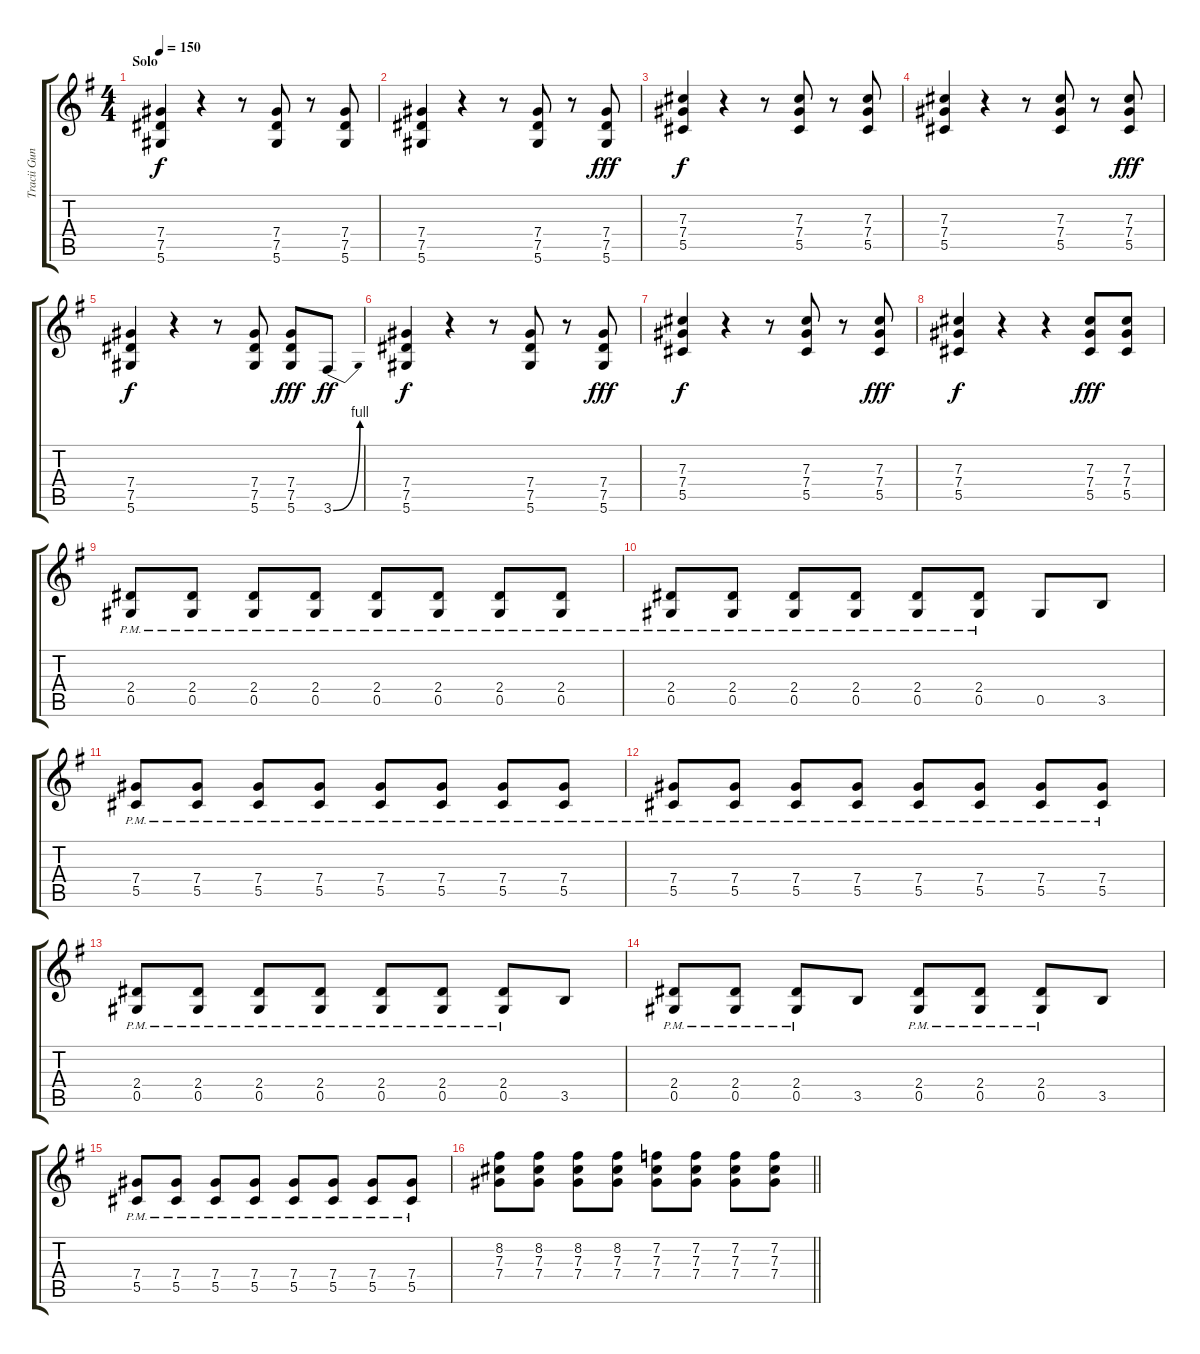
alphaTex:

\track ("Tracii Guns - Rhytm Guitar" "Tracii Gun") {instrument distortionguitar}
\staff {score tabs}
\tuning (Eb4 Bb3 Gb3 Db3 Ab2 Eb2) {hide}
\ts (4 4)
\section ("" "Solo")
\tempo 150
\clef g2
\ks g
(7.4 7.5 5.6).4{dy f} r.4 r.8 (7.4 7.5 5.6).8 r.8 (7.4 7.5 5.6).8 |
(7.4 7.5 5.6).4 r.4 r.8 (7.4 7.5 5.6).8 r.8 (7.4 7.5 5.6).8{dy fff} |
(7.3 7.4 5.5).4{dy f} r.4 r.8 (7.3 7.4 5.5).8 r.8 (7.3 7.4 5.5).8 |
(7.3 7.4 5.5).4 r.4 r.8 (7.3 7.4 5.5).8 r.8 (7.3 7.4 5.5).8{dy fff} |
(7.4 7.5 5.6).4{dy f} r.4 r.8 (7.4 7.5 5.6).8 (7.4 7.5 5.6).8{dy fff} 3.6{be (bend 0 0 60 4)}.8{dy ff} |
(7.4 7.5 5.6).4{dy f} r.4 r.8 (7.4 7.5 5.6).8 r.8 (7.4 7.5 5.6).8{dy fff} |
(7.3 7.4 5.5).4{dy f} r.4 r.8 (7.3 7.4 5.5).8 r.8 (7.3 7.4 5.5).8{dy fff} |
(7.3 7.4 5.5).4{dy f} r.4 r.4 (7.3 7.4 5.5).8{dy fff} (7.3 7.4 5.5).8 |
(2.4{pm} 0.5{pm}).8 (2.4{pm} 0.5{pm}).8 (2.4{pm} 0.5{pm}).8 (2.4{pm} 0.5{pm}).8 (2.4{pm} 0.5{pm}).8 (2.4{pm} 0.5{pm}).8 (2.4{pm} 0.5{pm}).8 (2.4{pm} 0.5{pm}).8 |
(2.4{pm} 0.5{pm}).8 (2.4{pm} 0.5{pm}).8 (2.4{pm} 0.5{pm}).8 (2.4{pm} 0.5{pm}).8 (2.4{pm} 0.5{pm}).8 (2.4{pm} 0.5{pm}).8 0.5.8 3.5.8 |
(7.4{pm} 5.5{pm}).8 (7.4{pm} 5.5{pm}).8 (7.4{pm} 5.5{pm}).8 (7.4{pm} 5.5{pm}).8 (7.4{pm} 5.5{pm}).8 (7.4{pm} 5.5{pm}).8 (7.4{pm} 5.5{pm}).8 (7.4{pm} 5.5{pm}).8 |
(7.4{pm} 5.5{pm}).8 (7.4{pm} 5.5{pm}).8 (7.4{pm} 5.5{pm}).8 (7.4{pm} 5.5{pm}).8 (7.4{pm} 5.5{pm}).8 (7.4{pm} 5.5{pm}).8 (7.4{pm} 5.5{pm}).8 (7.4{pm} 5.5{pm}).8 |
(2.4{pm} 0.5{pm}).8 (2.4{pm} 0.5{pm}).8 (2.4{pm} 0.5{pm}).8 (2.4{pm} 0.5{pm}).8 (2.4{pm} 0.5{pm}).8 (2.4{pm} 0.5{pm}).8 (2.4{pm} 0.5{pm}).8 3.5.8 |
(2.4{pm} 0.5{pm}).8 (2.4{pm} 0.5{pm}).8 (2.4{pm} 0.5{pm}).8 3.5.8 (2.4{pm} 0.5{pm}).8 (2.4{pm} 0.5{pm}).8 (2.4{pm} 0.5{pm}).8 3.5.8 |
(7.4{pm} 5.5{pm}).8 (7.4{pm} 5.5{pm}).8 (7.4{pm} 5.5{pm}).8 (7.4{pm} 5.5{pm}).8 (7.4{pm} 5.5{pm}).8 (7.4{pm} 5.5{pm}).8 (7.4{pm} 5.5{pm}).8 (7.4{pm} 5.5{pm}).8 |
\barLineRight lightlight
(8.2 7.3 7.4).8 (8.2 7.3 7.4).8 (8.2 7.3 7.4).8 (8.2 7.3 7.4).8 (7.2 7.3 7.4).8 (7.2 7.3 7.4).8 (7.2 7.3 7.4).8 (7.2 7.3 7.4).8
